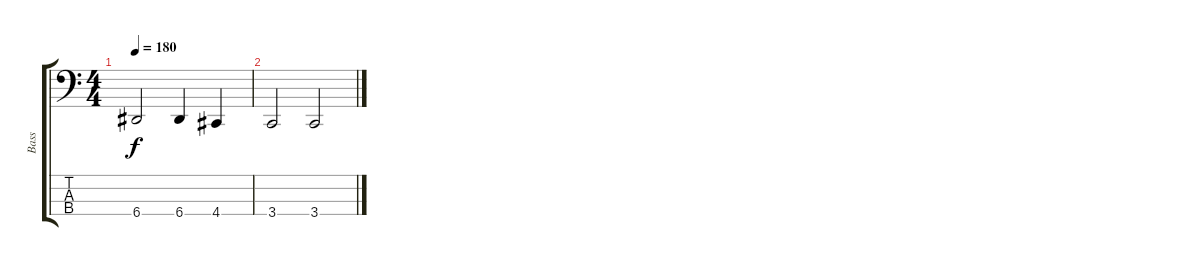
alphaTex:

\track ("Bass" "Bass") {instrument electricbassfinger}
\staff {score tabs}
\tuning (C2 G1 D1 A0) {hide}
\ts (4 4)
\tempo 180
\clef f4
\ks c
6.4.2{dy f} 6.4.4 4.4.4 |
3.4.2 3.4.2
